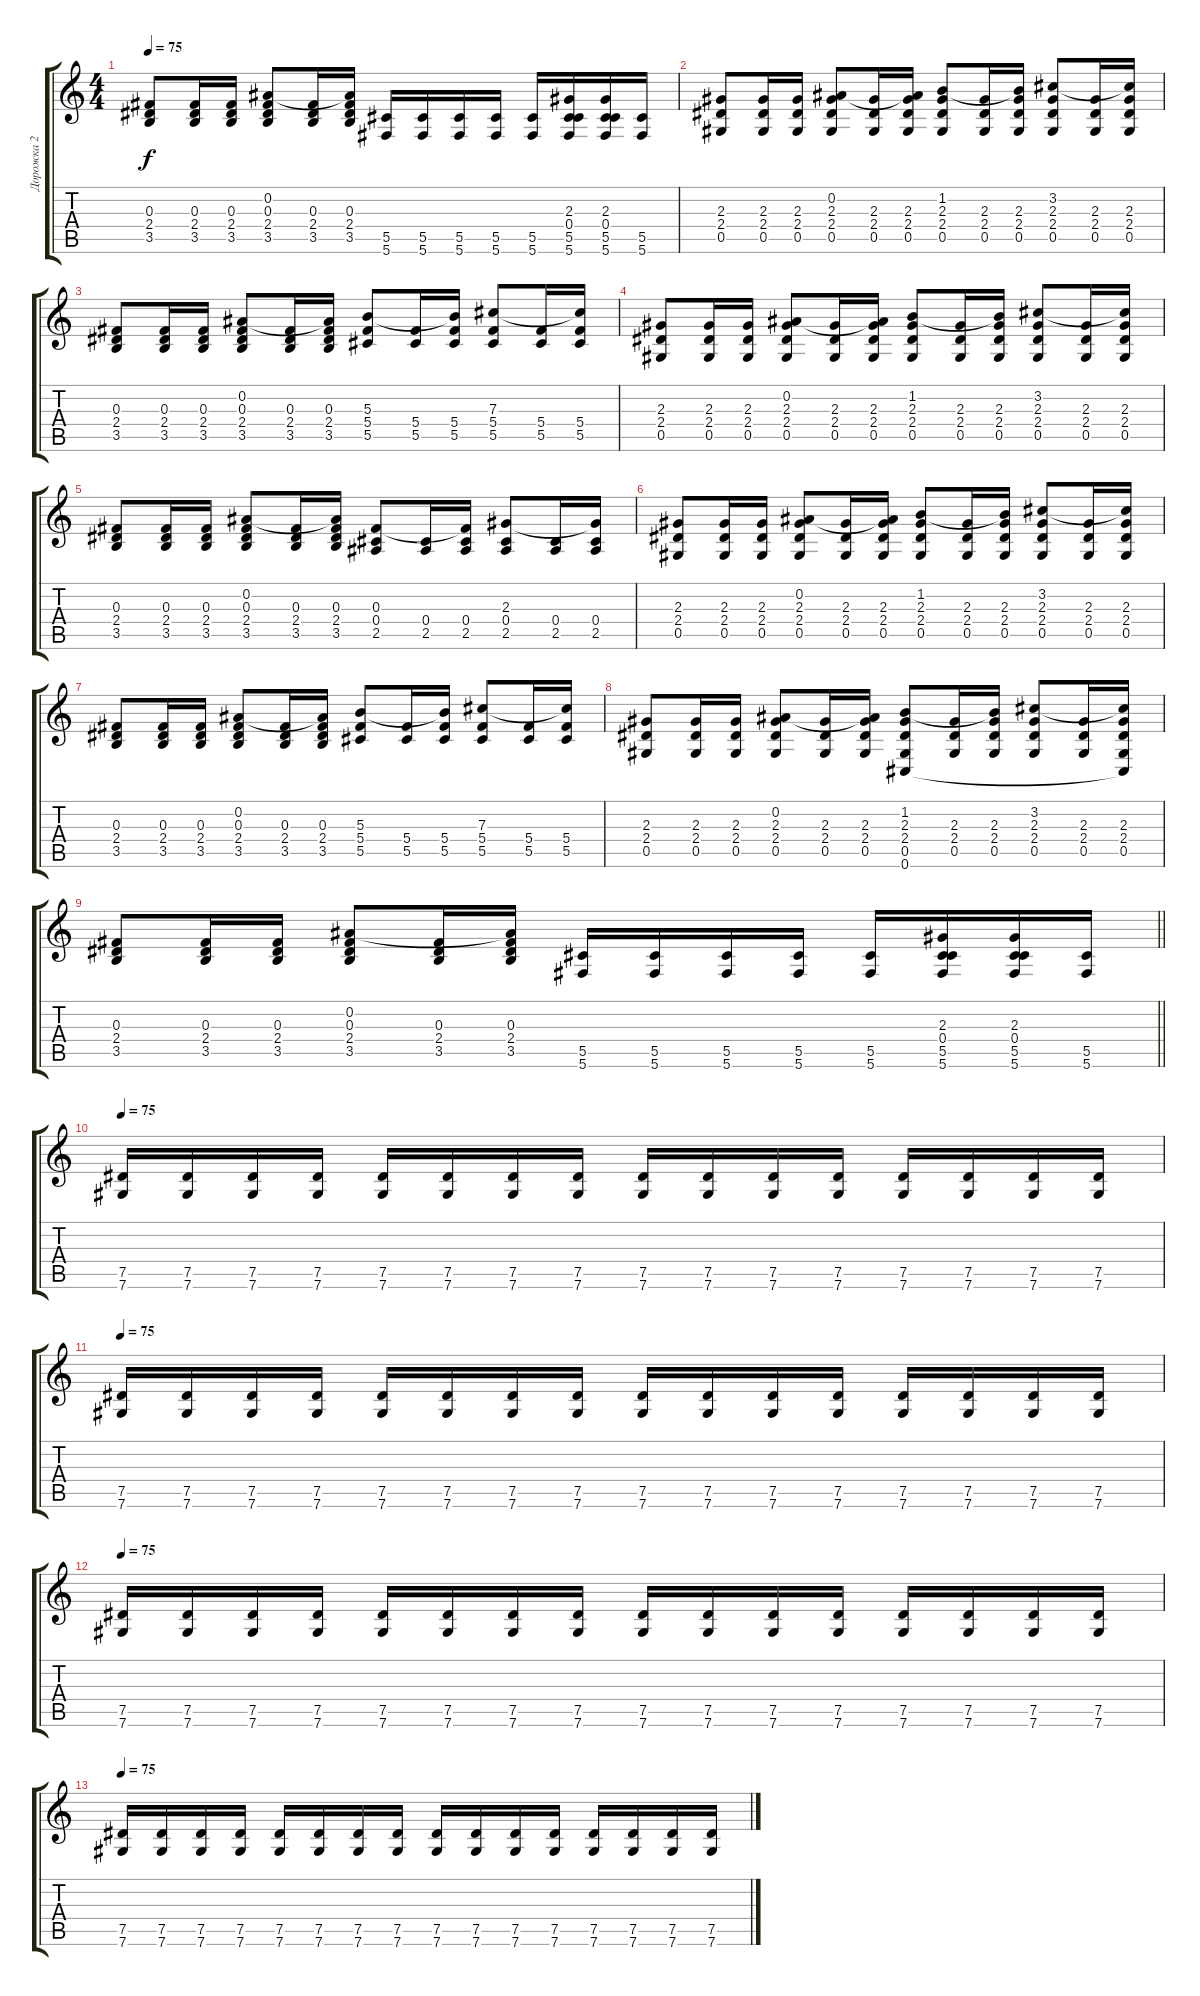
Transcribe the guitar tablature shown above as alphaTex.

\track ("Дорожка 2" "Дорожка 2") {instrument distortionguitar}
\staff {score tabs}
\tuning (Eb4 Bb3 Gb3 Db3 Ab2 Db2) {hide}
\ts (4 4)
\tempo 75
\clef g2
\ks c
(0.3 2.4 3.5).8{dy f} (0.3 2.4 3.5).16 (0.3 2.4 3.5).16 (0.2 0.3 2.4 3.5).8 (0.3 2.4 3.5).16 (0.2{t} 0.3 2.4 3.5).16 (5.5 5.6).16 (5.5 5.6).16 (5.5 5.6).16 (5.5 5.6).16 (5.5 5.6).16 (2.3 0.4 5.5 5.6).16 (2.3 0.4 5.5 5.6).16 (5.5 5.6).16 |
(2.3 2.4 0.5).8 (2.3 2.4 0.5).16 (2.3 2.4 0.5).16 (0.2 2.3 2.4 0.5).8 (2.3 2.4 0.5).16 (0.2{t} 2.3 2.4 0.5).16 (1.2 2.3 2.4 0.5).8 (2.3 2.4 0.5).16 (1.2{t} 2.3 2.4 0.5).16 (3.2 2.3 2.4 0.5).8 (2.3 2.4 0.5).16 (3.2{t} 2.3 2.4 0.5).16 |
(0.3 2.4 3.5).8 (0.3 2.4 3.5).16 (0.3 2.4 3.5).16 (0.2 0.3 2.4 3.5).8 (0.3 2.4 3.5).16 (0.2{t} 0.3 2.4 3.5).16 (5.3 5.4 5.5).8 (5.4 5.5).16 (5.3{t} 5.4 5.5).16 (7.3 5.4 5.5).8 (5.4 5.5).16 (7.3{t} 5.4 5.5).16 |
(2.3 2.4 0.5).8 (2.3 2.4 0.5).16 (2.3 2.4 0.5).16 (0.2 2.3 2.4 0.5).8 (2.3 2.4 0.5).16 (0.2{t} 2.3 2.4 0.5).16 (1.2 2.3 2.4 0.5).8 (2.3 2.4 0.5).16 (1.2{t} 2.3 2.4 0.5).16 (3.2 2.3 2.4 0.5).8 (2.3 2.4 0.5).16 (3.2{t} 2.3 2.4 0.5).16 |
(0.3 2.4 3.5).8 (0.3 2.4 3.5).16 (0.3 2.4 3.5).16 (0.2 0.3 2.4 3.5).8 (0.3 2.4 3.5).16 (0.2{t} 0.3 2.4 3.5).16 (0.3 0.4 2.5).8 (0.4 2.5).16 (0.3{t} 0.4 2.5).16 (2.3 0.4 2.5).8 (0.4 2.5).16 (2.3{t} 0.4 2.5).16 |
(2.3 2.4 0.5).8 (2.3 2.4 0.5).16 (2.3 2.4 0.5).16 (0.2 2.3 2.4 0.5).8 (2.3 2.4 0.5).16 (0.2{t} 2.3 2.4 0.5).16 (1.2 2.3 2.4 0.5).8 (2.3 2.4 0.5).16 (1.2{t} 2.3 2.4 0.5).16 (3.2 2.3 2.4 0.5).8 (2.3 2.4 0.5).16 (3.2{t} 2.3 2.4 0.5).16 |
(0.3 2.4 3.5).8 (0.3 2.4 3.5).16 (0.3 2.4 3.5).16 (0.2 0.3 2.4 3.5).8 (0.3 2.4 3.5).16 (0.2{t} 0.3 2.4 3.5).16 (5.3 5.4 5.5).8 (5.4 5.5).16 (5.3{t} 5.4 5.5).16 (7.3 5.4 5.5).8 (5.4 5.5).16 (7.3{t} 5.4 5.5).16 |
(2.3 2.4 0.5).8 (2.3 2.4 0.5).16 (2.3 2.4 0.5).16 (0.2 2.3 2.4 0.5).8 (2.3 2.4 0.5).16 (0.2{t} 2.3 2.4 0.5).16 (1.2 2.3 2.4 0.5 0.6).8 (2.3 2.4 0.5).16 (1.2{t} 2.3 2.4 0.5).16 (3.2 2.3 2.4 0.5).8 (2.3 2.4 0.5).16 (3.2{t} 2.3 2.4 0.5 0.6{t}).16 |
\barLineRight lightlight
(0.3 2.4 3.5).8 (0.3 2.4 3.5).16 (0.3 2.4 3.5).16 (0.2 0.3 2.4 3.5).8 (0.3 2.4 3.5).16 (0.2{t} 0.3 2.4 3.5).16 (5.5 5.6).16 (5.5 5.6).16 (5.5 5.6).16 (5.5 5.6).16 (5.5 5.6).16 (2.3 0.4 5.5 5.6).16 (2.3 0.4 5.5 5.6).16 (5.5 5.6).16 |
\section ("" "")
\tempo 75
(7.5 7.6).16 (7.5 7.6).16 (7.5 7.6).16 (7.5 7.6).16 (7.5 7.6).16 (7.5 7.6).16 (7.5 7.6).16 (7.5 7.6).16 (7.5 7.6).16 (7.5 7.6).16 (7.5 7.6).16 (7.5 7.6).16 (7.5 7.6).16 (7.5 7.6).16 (7.5 7.6).16 (7.5 7.6).16 |
\tempo 75
(7.5 7.6).16 (7.5 7.6).16 (7.5 7.6).16 (7.5 7.6).16 (7.5 7.6).16 (7.5 7.6).16 (7.5 7.6).16 (7.5 7.6).16 (7.5 7.6).16 (7.5 7.6).16 (7.5 7.6).16 (7.5 7.6).16 (7.5 7.6).16 (7.5 7.6).16 (7.5 7.6).16 (7.5 7.6).16 |
\tempo 75
(7.5 7.6).16 (7.5 7.6).16 (7.5 7.6).16 (7.5 7.6).16 (7.5 7.6).16 (7.5 7.6).16 (7.5 7.6).16 (7.5 7.6).16 (7.5 7.6).16 (7.5 7.6).16 (7.5 7.6).16 (7.5 7.6).16 (7.5 7.6).16 (7.5 7.6).16 (7.5 7.6).16 (7.5 7.6).16 |
\tempo 75
(7.5 7.6).16 (7.5 7.6).16 (7.5 7.6).16 (7.5 7.6).16 (7.5 7.6).16 (7.5 7.6).16 (7.5 7.6).16 (7.5 7.6).16 (7.5 7.6).16 (7.5 7.6).16 (7.5 7.6).16 (7.5 7.6).16 (7.5 7.6).16 (7.5 7.6).16 (7.5 7.6).16 (7.5 7.6).16
